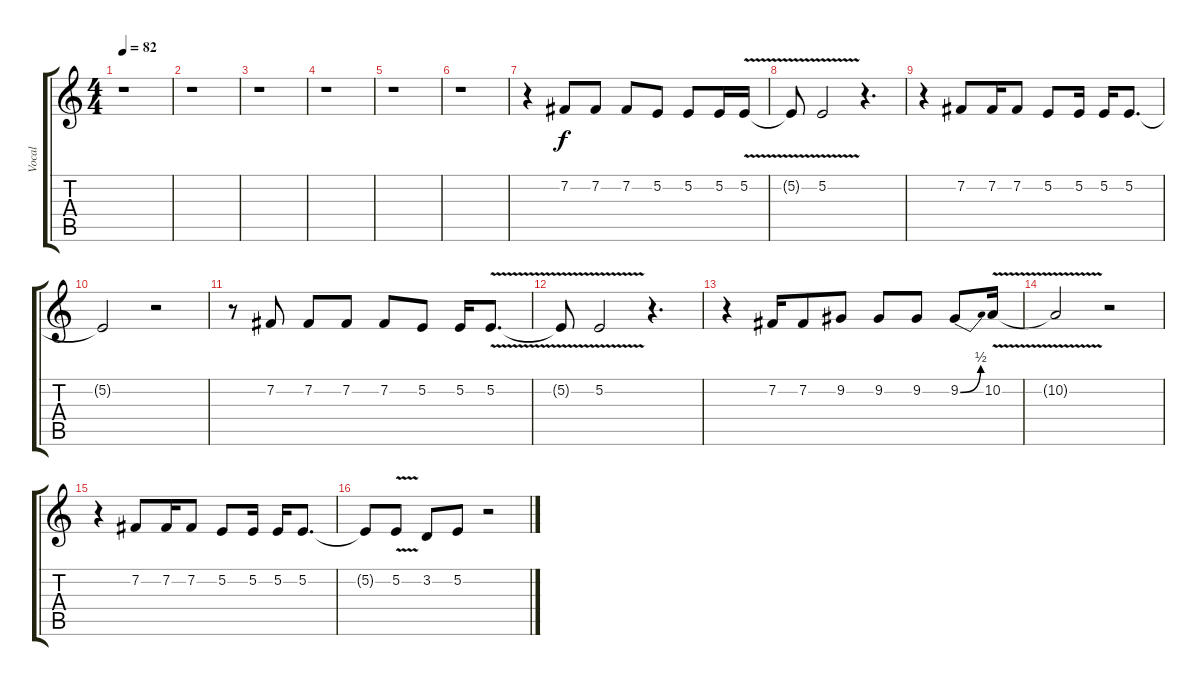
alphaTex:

\track ("Vocal" "Vocal") {instrument lead2sawtooth}
\staff {score tabs}
\tuning (E4 B3 G3 D3 A2 E2) {hide}
\ts (4 4)
\tempo 82
\clef g2
\ks c
r.1{dy f instrument lead2sawtooth} |
r.1 |
r.1 |
r.1 |
r.1 |
r.1 |
r.4 7.2.8 7.2.8 7.2.8 5.2.8 5.2.8 5.2.16 5.2{v}.16 |
5.2{t}.8 5.2{v}.2 r.4{d} |
r.4 7.2.8 7.2.16 7.2.8 5.2.8 5.2.16 5.2.16 5.2.8{d} |
5.2{t}.2 r.2 |
r.8 7.2.8 7.2.8 7.2.8 7.2.8 5.2.8 5.2.16 5.2{v}.8{d} |
5.2{t}.8 5.2{v}.2 r.4{d} |
r.4 7.2.16 7.2.8 9.2.8 9.2.8 9.2.8 9.2{be (bend 0 0 60 2)}.8 10.2{v}.16 |
10.2{v t}.2 r.2 |
r.4 7.2.8 7.2.16 7.2.8 5.2.8 5.2.16 5.2.16 5.2.8{d} |
5.2{t}.8 5.2{v}.8 3.2.8 5.2.8 r.2
